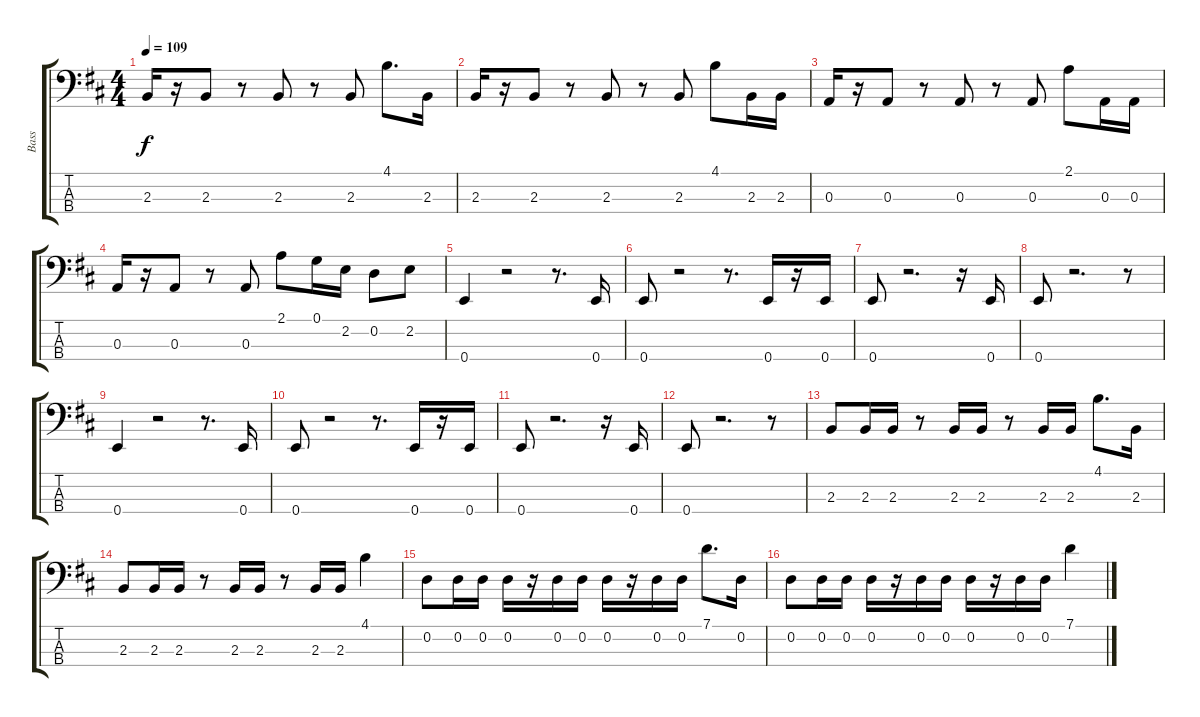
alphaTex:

\track ("Bass" "Bass") {instrument electricbassfinger}
\staff {score tabs}
\tuning (G2 D2 A1 E1) {hide}
\ts (4 4)
\tempo 109
\clef f4
\ks d
2.3.16{dy f} r.16 2.3.8 r.8 2.3.8 r.8 2.3.8 4.1.8{d} 2.3.16 |
2.3.16 r.16 2.3.8 r.8 2.3.8 r.8 2.3.8 4.1.8 2.3.16 2.3.16 |
0.3.16 r.16 0.3.8 r.8 0.3.8 r.8 0.3.8 2.1.8 0.3.16 0.3.16 |
0.3.16 r.16 0.3.8 r.8 0.3.8 2.1.8 0.1.16 2.2.16 0.2.8 2.2.8 |
0.4.4 r.2 r.8{d} 0.4.16 |
0.4.8 r.2 r.8{d} 0.4.16 r.16 0.4.16 |
0.4.8 r.2{d} r.16 0.4.16 |
0.4.8 r.2{d} r.8 |
0.4.4 r.2 r.8{d} 0.4.16 |
0.4.8 r.2 r.8{d} 0.4.16 r.16 0.4.16 |
0.4.8 r.2{d} r.16 0.4.16 |
0.4.8 r.2{d} r.8 |
2.3.8 2.3.16 2.3.16 r.8 2.3.16 2.3.16 r.8 2.3.16 2.3.16 4.1.8{d} 2.3.16 |
2.3.8 2.3.16 2.3.16 r.8 2.3.16 2.3.16 r.8 2.3.16 2.3.16 4.1.4 |
0.2.8 0.2.16 0.2.16 0.2.16 r.16 0.2.16 0.2.16 0.2.16 r.16 0.2.16 0.2.16 7.1.8{d} 0.2.16 |
0.2.8 0.2.16 0.2.16 0.2.16 r.16 0.2.16 0.2.16 0.2.16 r.16 0.2.16 0.2.16 7.1.4
